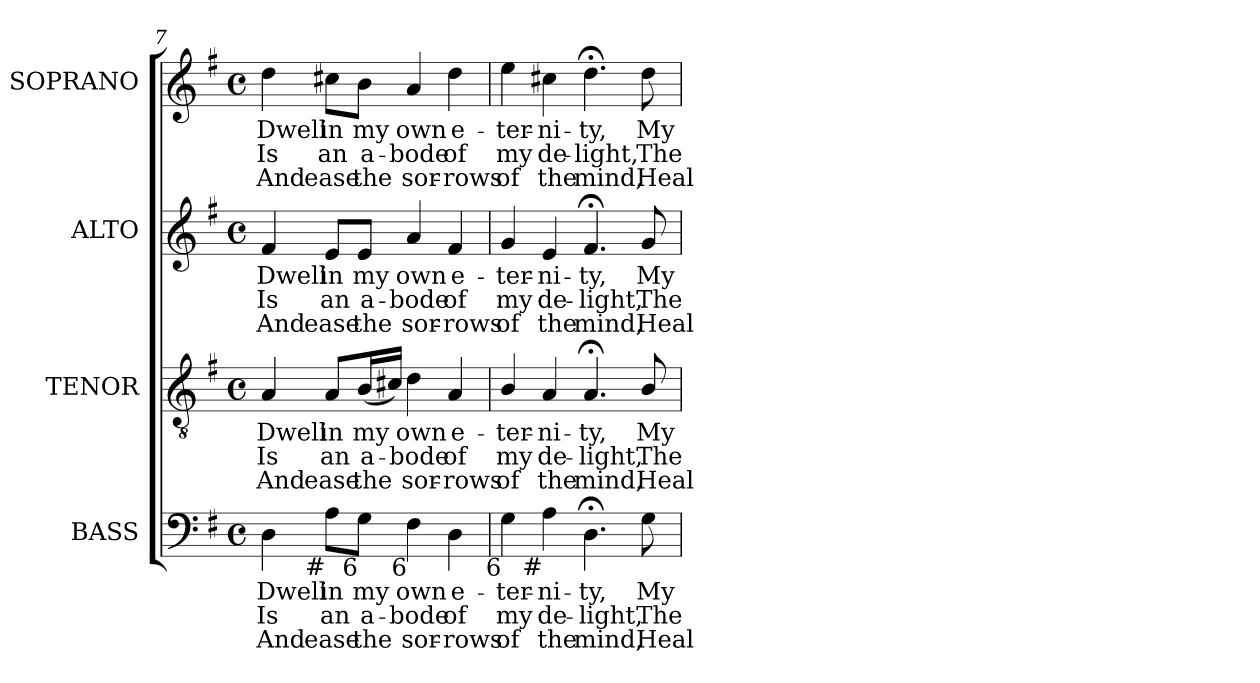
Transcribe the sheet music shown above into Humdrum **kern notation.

**kern	**text	**text	**text	**kern	**text	**text	**text	**kern	**text	**text	**text	**kern	**text	**text	**text
*part4	*part4	*part4	*part4	*part3	*part3	*part3	*part3	*part2	*part2	*part2	*part2	*part1	*part1	*part1	*part1
*staff4	*staff4	*staff4	*staff4	*staff3	*staff3	*staff3	*staff3	*staff2	*staff2	*staff2	*staff2	*staff1	*staff1	*staff1	*staff1
*I"BASS	*	*	*	*I"TENOR	*	*	*	*I"ALTO	*	*	*	*I"SOPRANO	*	*	*
*I'B.	*	*	*	*I'T.	*	*	*	*I'A.	*	*	*	*I'S.	*	*	*
*clefF4	*	*	*	*clefGv2	*	*	*	*clefG2	*	*	*	*clefG2	*	*	*
*	*	*	*	*ITrd7c12	*	*	*	*	*	*	*	*	*	*	*
*k[f#]	*	*	*	*k[f#]	*	*	*	*k[f#]	*	*	*	*k[f#]	*	*	*
*G:	*	*	*	*G:	*	*	*	*G:	*	*	*	*G:	*	*	*
*M4/4	*	*	*	*M4/4	*	*	*	*M4/4	*	*	*	*M4/4	*	*	*
*met(c)	*	*	*	*met(c)	*	*	*	*met(c)	*	*	*	*met(c)	*	*	*
=7	=7	=7	=7	=7	=7	=7	=7	=7	=7	=7	=7	=7	=7	=7	=7
!	!LO:LY:b:color=#000000	!LO:LY:b:color=#000000	!LO:LY:b:color=#000000	!	!	!	!	!	!	!	!	!	!	!	!
!	!	!	!	!	!LO:LY:b:color=#000000	!LO:LY:b:color=#000000	!LO:LY:b:color=#000000	!	!	!	!	!	!	!	!
!	!	!	!	!	!	!	!	!	!LO:LY:b:color=#000000	!LO:LY:b:color=#000000	!LO:LY:b:color=#000000	!	!	!	!
!	!	!	!	!	!	!	!	!	!	!	!	!	!LO:LY:b:color=#000000	!LO:LY:b:color=#000000	!LO:LY:b:color=#000000
4Di\	Dwell	Is	And	4AAi/	Dwell	Is	And	4f#i/	Dwell	Is	And	4ddi\	Dwell	Is	And
!	!LO:LY:b:color=#000000	!LO:LY:b:color=#000000	!LO:LY:b:color=#000000	!	!	!	!	!	!	!	!	!	!	!	!
!	!	!	!	!	!LO:LY:b:color=#000000	!LO:LY:b:color=#000000	!LO:LY:b:color=#000000	!	!	!	!	!	!	!	!
!	!	!	!	!	!	!	!	!	!LO:LY:b:color=#000000	!LO:LY:b:color=#000000	!LO:LY:b:color=#000000	!	!	!	!
!LO:TX:b:rj:t=#	!	!	!	!	!	!	!	!	!	!	!	!	!	!	!
!	!	!	!	!	!	!	!	!	!	!	!	!	!LO:LY:b:color=#000000	!LO:LY:b:color=#000000	!LO:LY:b:color=#000000
8Ai\L	in	an	ease	8AAi/L	in	an	ease	8ei/L	in	an	ease	8cc#Xi\L	in	an	ease
!	!LO:LY:b:color=#000000	!LO:LY:b:color=#000000	!LO:LY:b:color=#000000	!	!	!	!	!	!	!	!	!	!	!	!
!	!	!	!	!	!LO:LY:b:color=#000000	!LO:LY:b:color=#000000	!LO:LY:b:color=#000000	!	!	!	!	!	!	!	!
!	!	!	!	!	!	!	!	!	!LO:LY:b:color=#000000	!LO:LY:b:color=#000000	!LO:LY:b:color=#000000	!	!	!	!
!LO:TX:b:rj:t=6	!	!	!	!	!	!	!	!	!	!	!	!	!	!	!
!	!	!	!	!	!	!	!	!	!	!	!	!	!LO:LY:b:color=#000000	!LO:LY:b:color=#000000	!LO:LY:b:color=#000000
8Gi\J	my	a-	the	(16BBi/L	my	a-	the	8ei/J	my	a-	the	8bi\J	my	a-	the
.	.	.	.	16C#Xi/JJ)	.	.	.	.	.	.	.	.	.	.	.
!	!LO:LY:b:color=#000000	!LO:LY:b:color=#000000	!LO:LY:b:color=#000000	!	!	!	!	!	!	!	!	!	!	!	!
!	!	!	!	!	!LO:LY:b:color=#000000	!LO:LY:b:color=#000000	!LO:LY:b:color=#000000	!	!	!	!	!	!	!	!
!	!	!	!	!	!	!	!	!	!LO:LY:b:color=#000000	!LO:LY:b:color=#000000	!LO:LY:b:color=#000000	!	!	!	!
!LO:TX:b:rj:t=6	!	!	!	!	!	!	!	!	!	!	!	!	!	!	!
!	!	!	!	!	!	!	!	!	!	!	!	!	!LO:LY:b:color=#000000	!LO:LY:b:color=#000000	!LO:LY:b:color=#000000
4F#i\	own	-bode	sor-	4Di\	own	-bode	sor-	4ai/	own	-bode	sor-	4ai/	own	-bode	sor-
!	!LO:LY:b:color=#000000	!LO:LY:b:color=#000000	!LO:LY:b:color=#000000	!	!	!	!	!	!	!	!	!	!	!	!
!	!	!	!	!	!LO:LY:b:color=#000000	!LO:LY:b:color=#000000	!LO:LY:b:color=#000000	!	!	!	!	!	!	!	!
!	!	!	!	!	!	!	!	!	!LO:LY:b:color=#000000	!LO:LY:b:color=#000000	!LO:LY:b:color=#000000	!	!	!	!
!	!	!	!	!	!	!	!	!	!	!	!	!	!LO:LY:b:color=#000000	!LO:LY:b:color=#000000	!LO:LY:b:color=#000000
4Di\	e-	of	-rows	4AAi/	e-	of	-rows	4f#i/	e-	of	-rows	4ddi\	e-	of	-rows
=8	=8	=8	=8	=8	=8	=8	=8	=8	=8	=8	=8	=8	=8	=8	=8
!	!LO:LY:b:color=#000000	!LO:LY:b:color=#000000	!LO:LY:b:color=#000000	!	!	!	!	!	!	!	!	!	!	!	!
!	!	!	!	!	!LO:LY:b:color=#000000	!LO:LY:b:color=#000000	!LO:LY:b:color=#000000	!	!	!	!	!	!	!	!
!	!	!	!	!	!	!	!	!	!LO:LY:b:color=#000000	!LO:LY:b:color=#000000	!LO:LY:b:color=#000000	!	!	!	!
!LO:TX:b:rj:t=6	!	!	!	!	!	!	!	!	!	!	!	!	!	!	!
!	!	!	!	!	!	!	!	!	!	!	!	!	!LO:LY:b:color=#000000	!LO:LY:b:color=#000000	!LO:LY:b:color=#000000
4Gi\	-ter-	my	of	4BBi/	-ter-	my	of	4gi/	-ter-	my	of	4eei\	-ter-	my	of
!	!LO:LY:b:color=#000000	!LO:LY:b:color=#000000	!LO:LY:b:color=#000000	!	!	!	!	!	!	!	!	!	!	!	!
!	!	!	!	!	!LO:LY:b:color=#000000	!LO:LY:b:color=#000000	!LO:LY:b:color=#000000	!	!	!	!	!	!	!	!
!	!	!	!	!	!	!	!	!	!LO:LY:b:color=#000000	!LO:LY:b:color=#000000	!LO:LY:b:color=#000000	!	!	!	!
!LO:TX:b:rj:t=#	!	!	!	!	!	!	!	!	!	!	!	!	!	!	!
!	!	!	!	!	!	!	!	!	!	!	!	!	!LO:LY:b:color=#000000	!LO:LY:b:color=#000000	!LO:LY:b:color=#000000
4Ai\	-ni-	de-	the	4AAi/	-ni-	de-	the	4ei/	-ni-	de-	the	4cc#Xi\	-ni-	de-	the
!	!LO:LY:b:color=#000000	!LO:LY:b:color=#000000	!LO:LY:b:color=#000000	!	!	!	!	!	!	!	!	!	!	!	!
!	!	!	!	!	!LO:LY:b:color=#000000	!LO:LY:b:color=#000000	!LO:LY:b:color=#000000	!	!	!	!	!	!	!	!
!	!	!	!	!	!	!	!	!	!LO:LY:b:color=#000000	!LO:LY:b:color=#000000	!LO:LY:b:color=#000000	!	!	!	!
!	!	!	!	!	!	!	!	!	!	!	!	!	!LO:LY:b:color=#000000	!LO:LY:b:color=#000000	!LO:LY:b:color=#000000
4.D;i\	-ty,	-light,	mind,	4.AA;i/	-ty,	-light,	mind,	4.f#;i/	-ty,	-light,	mind,	4.dd;i\	-ty,	-light,	mind,
!	!LO:LY:b:color=#000000	!LO:LY:b:color=#000000	!LO:LY:b:color=#000000	!	!	!	!	!	!	!	!	!	!	!	!
!	!	!	!	!	!LO:LY:b:color=#000000	!LO:LY:b:color=#000000	!LO:LY:b:color=#000000	!	!	!	!	!	!	!	!
!	!	!	!	!	!	!	!	!	!LO:LY:b:color=#000000	!LO:LY:b:color=#000000	!LO:LY:b:color=#000000	!	!	!	!
!	!	!	!	!	!	!	!	!	!	!	!	!	!LO:LY:b:color=#000000	!LO:LY:b:color=#000000	!LO:LY:b:color=#000000
8Gi\	My	The	Heal	8BBi/	My	The	Heal	8gi/	My	The	Heal	8ddi\	My	The	Heal
=	=	=	=	=	=	=	=	=	=	=	=	=	=	=	=
*-	*-	*-	*-	*-	*-	*-	*-	*-	*-	*-	*-	*-	*-	*-	*-
